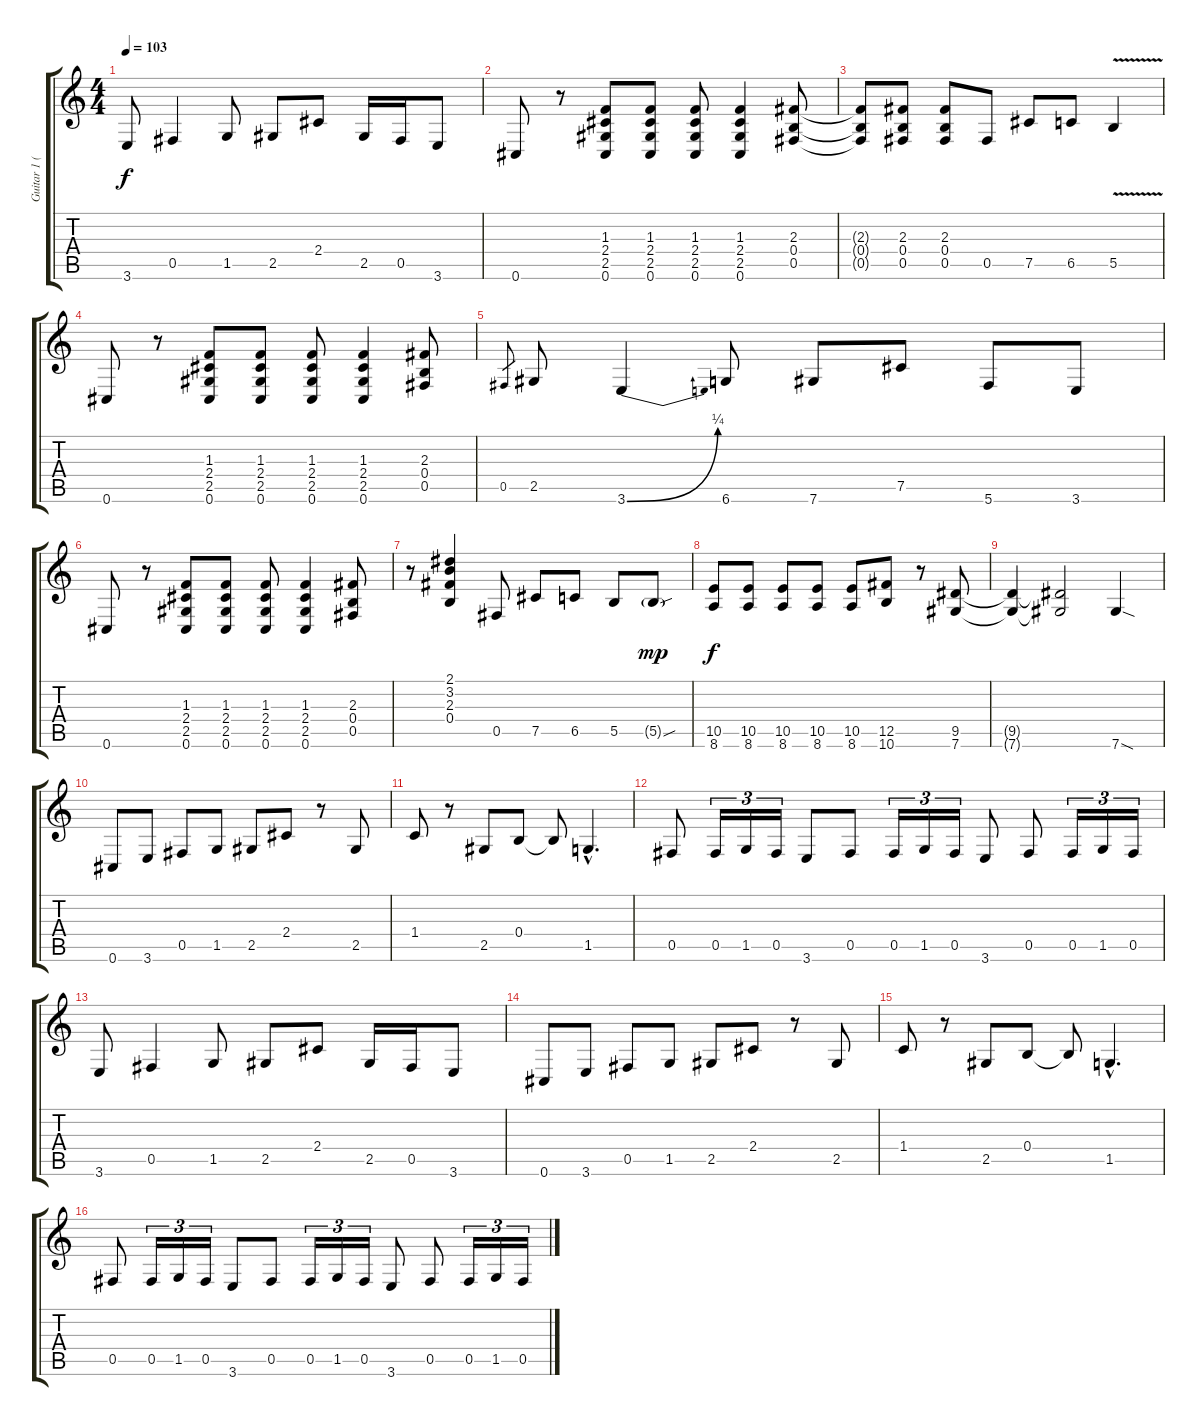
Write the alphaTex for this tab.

\track ("Guitar 1 (Tony Iommi)" "Guitar 1 (") {instrument overdrivenguitar}
\staff {score tabs}
\tuning (Db4 Ab3 E3 B2 Gb2 Db2) {hide}
\ts (4 4)
\tempo 103
\clef g2
\ks c
3.6.8{dy f} 0.5.4 1.5.8 2.5.8 2.4.8 2.5.16 0.5.16 3.6.8 |
0.6.8 r.8 (1.3 2.4 2.5 0.6).8 (1.3 2.4 2.5 0.6).8 (1.3 2.4 2.5 0.6).8 (1.3 2.4 2.5 0.6).4 (2.3 0.4 0.5).8 |
(2.3{t} 0.4{t} 0.5{t}).8 (2.3 0.4 0.5).8 (2.3 0.4 0.5).8 0.5.8 7.5.8 6.5.8 5.5{v}.4 |
0.6.8 r.8 (1.3 2.4 2.5 0.6).8 (1.3 2.4 2.5 0.6).8 (1.3 2.4 2.5 0.6).8 (1.3 2.4 2.5 0.6).4 (2.3 0.4 0.5).8 |
0.5.8{gr} 2.5.8 3.6{be (bend 0 0 60 1)}.4 6.6.8 7.6.8 7.5.8 5.6.8 3.6.8 |
0.6.8 r.8 (1.3 2.4 2.5 0.6).8 (1.3 2.4 2.5 0.6).8 (1.3 2.4 2.5 0.6).8 (1.3 2.4 2.5 0.6).4 (2.3 0.4 0.5).8 |
r.8 (2.1 3.2 2.3 0.4).4 0.5.8 7.5.8 6.5.8 5.5.8 5.5{sou g}.8{dy mp} |
(10.5 8.6).8{dy f} (10.5 8.6).8 (10.5 8.6).8 (10.5 8.6).8 (10.5 8.6).8 (12.5 10.6).8 r.8 (9.5 7.6).8 |
(9.5{t} 7.6{t}).4 (9.5{t} 7.6{t}).2 7.6{sod}.4 |
0.6.8 3.6.8 0.5.8 1.5.8 2.5.8 2.4.8 r.8 2.5.8 |
1.4.8 r.8 2.5.8 0.4.8 0.4{t}.8 1.5{hac}.4{d} |
0.5.8 0.5.16{tu (3 2)} 1.5.16{tu (3 2)} 0.5.16{tu (3 2)} 3.6.8 0.5.8 0.5.16{tu (3 2)} 1.5.16{tu (3 2)} 0.5.16{tu (3 2)} 3.6.8 0.5.8 0.5.16{tu (3 2)} 1.5.16{tu (3 2)} 0.5.16{tu (3 2)} |
3.6.8 0.5.4 1.5.8 2.5.8 2.4.8 2.5.16 0.5.16 3.6.8 |
0.6.8 3.6.8 0.5.8 1.5.8 2.5.8 2.4.8 r.8 2.5.8 |
1.4.8 r.8 2.5.8 0.4.8 0.4{t}.8 1.5{hac}.4{d} |
0.5.8 0.5.16{tu (3 2)} 1.5.16{tu (3 2)} 0.5.16{tu (3 2)} 3.6.8 0.5.8 0.5.16{tu (3 2)} 1.5.16{tu (3 2)} 0.5.16{tu (3 2)} 3.6.8 0.5.8 0.5.16{tu (3 2)} 1.5.16{tu (3 2)} 0.5.16{tu (3 2)}
